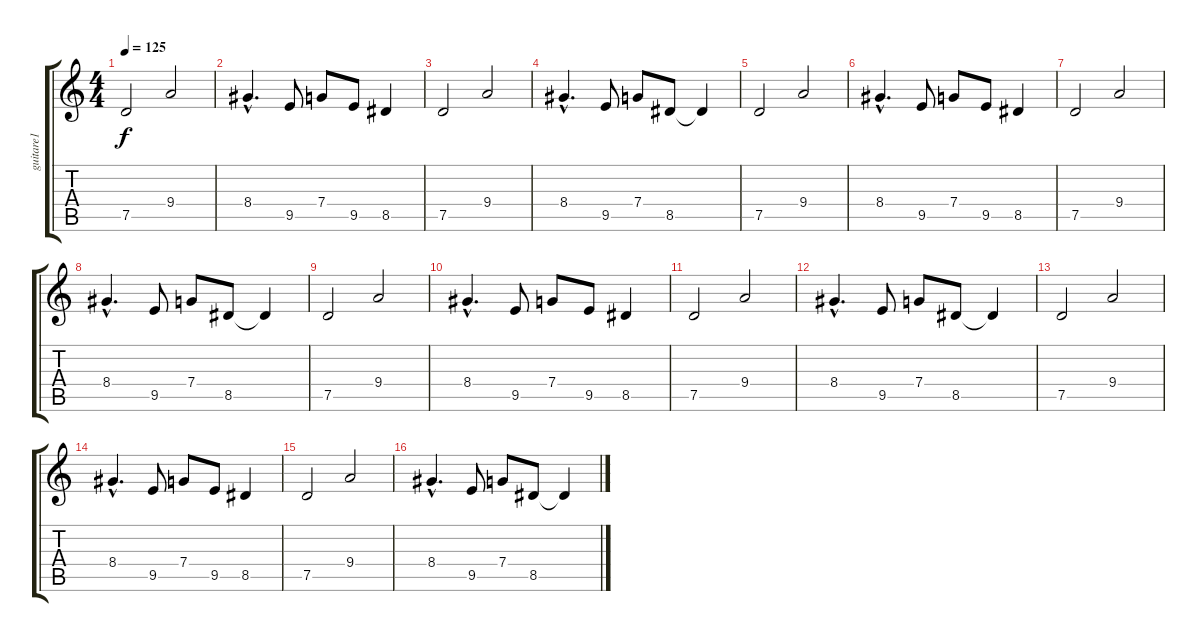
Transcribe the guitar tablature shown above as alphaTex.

\track ("guitare1" "guitare1") {instrument electricguitarclean}
\staff {score tabs}
\tuning (D4 A3 F3 C3 G2 D2) {hide}
\ts (4 4)
\tempo 125
\clef g2
\ks c
7.5.2{dy f} 9.4.2 |
8.4{hac}.4{d} 9.5.8 7.4.8 9.5.8 8.5.4 |
7.5.2 9.4.2 |
8.4{hac}.4{d} 9.5.8 7.4.8 8.5.8 8.5{t}.4 |
7.5.2 9.4.2 |
8.4{hac}.4{d} 9.5.8 7.4.8 9.5.8 8.5.4 |
7.5.2 9.4.2 |
8.4{hac}.4{d} 9.5.8 7.4.8 8.5.8 8.5{t}.4 |
7.5.2 9.4.2 |
8.4{hac}.4{d} 9.5.8 7.4.8 9.5.8 8.5.4 |
7.5.2 9.4.2 |
8.4{hac}.4{d} 9.5.8 7.4.8 8.5.8 8.5{t}.4 |
7.5.2 9.4.2 |
8.4{hac}.4{d} 9.5.8 7.4.8 9.5.8 8.5.4 |
7.5.2 9.4.2 |
8.4{hac}.4{d} 9.5.8 7.4.8 8.5.8 8.5{t}.4
